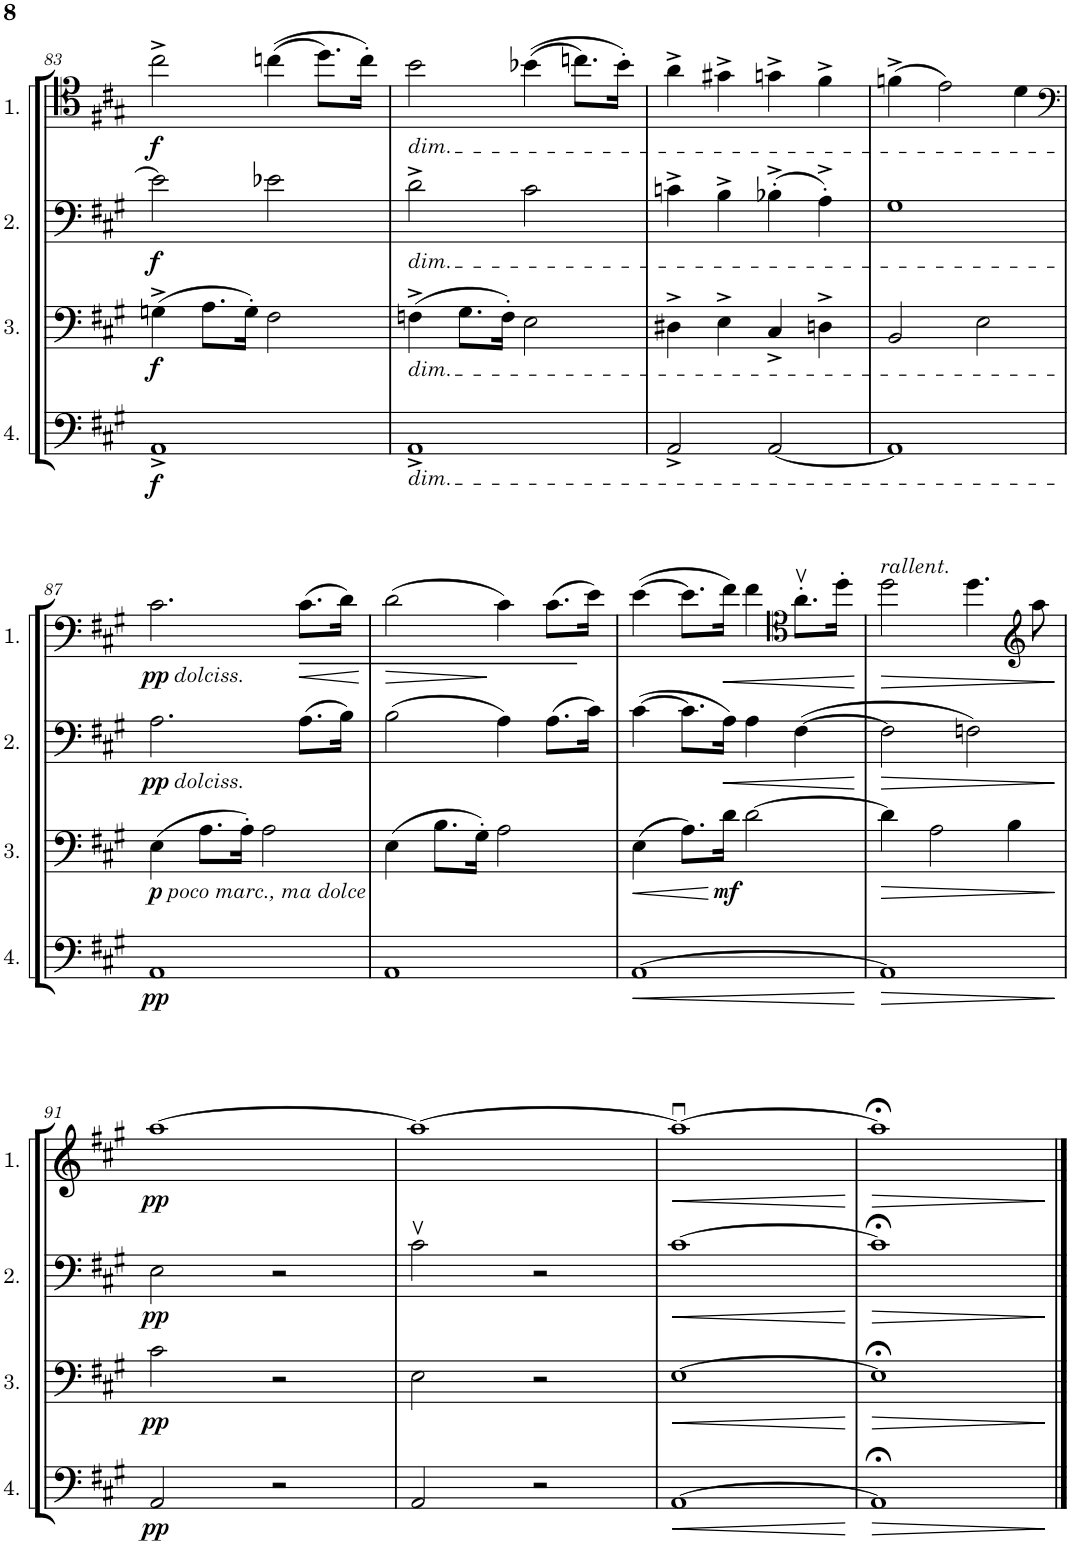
**kern	**dynam	**kern	**dynam	**kern	**dynam	**kern	**dynam
*part4	*part4	*part3	*part3	*part2	*part2	*part1	*part1
*staff4	*staff4	*staff3	*staff3	*staff2	*staff2	*staff1	*staff1
*I"Cello 4	*	*I"Cello 3	*	*I"Cello 2	*	*I"Cello 1	*
!!LO:PB:g=z
*clefF4	*	*clefF4	*	*clefF4	*	*clefC4	*
*k[f#c#g#]	*	*k[f#c#g#]	*	*k[f#c#g#]	*	*k[f#c#g#]	*
*M4/4	*	*M4/4	*	*M4/4	*	*M4/4	*
*met(c)	*	*met(c)	*	*met(c)	*	*met(c)	*
=83	=83	=83	=83	=83	=83	=83	=83
!	!LO:DY:b	!	!LO:DY:b	!	!LO:DY:b	!	!LO:DY:b
1AA^	f	(4Gn^\	f	2e\]	f	2cc#^\	f
.	.	8.A\L	.	.	.	.	.
.	.	16G'\Jk)	.	.	.	.	.
.	.	2F#\	.	2e-X\	.	((4ccn\	.
.	.	.	.	.	.	8.dd\L)	.
.	.	.	.	.	.	16cc'\Jk)	.
=84	=84	=84	=84	=84	=84	=84	=84
!	!	!	!	!	!	!LO:TX:b:i:t=dim.	!
!	!	!	!	!LO:TX:b:i:t=dim.	!	!	!
!	!	!LO:TX:b:i:t=dim.	!	!	!	!	!
!LO:TX:b:i:t=dim.	!	!	!	!	!	!	!
1AA^	.	(4Fn^\	.	2d^\	.	2b\	.
.	.	8.G#\L	.	.	.	.	.
.	.	16F'\Jk)	.	.	.	.	.
.	.	2E\	.	2c#\	.	((4b-X\	.
.	.	.	.	.	.	8.ccn\L)	.
.	.	.	.	.	.	16b-'\Jk)	.
=85	=85	=85	=85	=85	=85	=85	=85
2AA^/	.	4D#X^\	.	4cn^\	.	4a^\	.
.	.	4E^\	.	4B^\	.	4g#X^\	.
[2AA/	.	4C#^/	.	(4B-X'^\	.	4gn^\	.
.	.	4Dn^\	.	4A'^\)	.	4f#^\	.
=86	=86	=86	=86	=86	=86	=86	=86
1AA]	.	2BB/	.	1G#	.	(4fn^\	.
.	.	.	.	.	.	2e\)	.
.	.	2E\	.	.	.	.	.
.	.	.	.	.	.	4d\	.
!!LO:LB:g=z
=87	=87	=87	=87	=87	=87	=87	=87
*	*	*	*	*	*	*clefF4	*
!	!LO:DY:b	!	!LO:DY:b	!	!	!	!
!	!	!	!LO:DY:n=1:b	!	!LO:DY:b	!	!
!	!	!	!	!	!LO:DY:n=1:b	!	!LO:DY:b
!	!	!	!	!	!	!	!LO:DY:n=1:b
1AA	pp	(4E\	p other-dynamics	2.A\	pp other-dynamics	2.c#\	pp other-dynamics
.	.	8.A\L	.	.	.	.	.
.	.	16A'\Jk)	.	.	.	.	.
.	.	2A\	.	.	.	.	.
!	!	!	!	!	!	!	!LO:HP:b
.	.	.	.	(8.A\L	.	(8.c#\L	<
.	.	.	.	16B\Jk)	.	16d\Jk)	.
.	.	.	.	.	.	.	[
=88	=88	=88	=88	=88	=88	=88	=88
!	!	!	!	!	!	!	!LO:HP:b
1AA	.	(4E\	.	(2B\	.	(2d\	>
.	.	8.B\L	.	.	.	.	.
.	.	16G#'\Jk)	.	.	.	.	.
.	.	2A\	.	4A\)	.	4c#\)	]
.	.	.	.	(8.A\L	.	(8.c#\L	.
.	.	.	.	16c#\Jk)	.	16e\Jk)	.
=89	=89	=89	=89	=89	=89	=89	=89
!	!LO:HP:b	!	!LO:HP:b	!	!	!	!
[>1AA	<	(4E\	<	([4c#\	.	([4e\	.
.	.	8.A\L)	.	8.c#\L]	.	8.e\L]	.
!	!	!	!LO:DY:n=1:b	!	!LO:HP:b	!	!LO:HP:b
.	.	16d\Jk	[ mf	16A\Jk)	<	16f#\Jk)	<
.	.	[2d\	.	4A\	.	4f#\	.
*	*	*	*	*	*	*clefC4	*
.	.	.	.	([4F#\	.	8.av'\L	.
.	.	.	.	.	.	16dd'\Jk	.
.	[	.	.	.	[	.	[
=90	=90	=90	=90	=90	=90	=90	=90
!	!	!	!	!	!	!LO:TX:a:i:t=rallent.	!
!	!LO:HP:b	!	!LO:HP:b	!	!LO:HP:b	!	!LO:HP:b
1AA]	>	4d\]	>	2F#\]	>	2dd\	>
.	.	2A\	.	.	.	.	.
.	.	.	.	2Fn\)	.	4.dd\	.
.	.	4B\	.	.	.	.	.
*	*	*	*	*	*	*clefG2	*
.	.	.	.	.	.	8aa\	.
.	]	.	]	.	]	.	]
!!LO:LB:g=z
=91	=91	=91	=91	=91	=91	=91	=91
!	!LO:DY:b	!	!LO:DY:b	!	!LO:DY:b	!	!LO:DY:b
2AA/	pp	2c#\	pp	2E\	pp	[1aa	pp
2r	.	2r	.	2r	.	.	.
=92	=92	=92	=92	=92	=92	=92	=92
2AA/	.	2E\	.	2c#v\	.	1aa_	.
2r	.	2r	.	2r	.	.	.
=93	=93	=93	=93	=93	=93	=93	=93
!	!LO:HP:b	!	!LO:HP:b	!	!LO:HP:b	!	!LO:HP:b
[>1AA	<	[1E	<	[1c#	<	1aau_	<
.	[	.	[	.	[	.	[
=94	=94	=94	=94	=94	=94	=94	=94
!	!LO:HP:b	!	!LO:HP:b	!	!LO:HP:b	!	!LO:HP:b
1AA;<]	>	1E;<]	>	1c#;<]	>	1aa;<]	>
.	]	.	]	.	]	.	]
==	==	==	==	==	==	==	==
*-	*-	*-	*-	*-	*-	*-	*-
